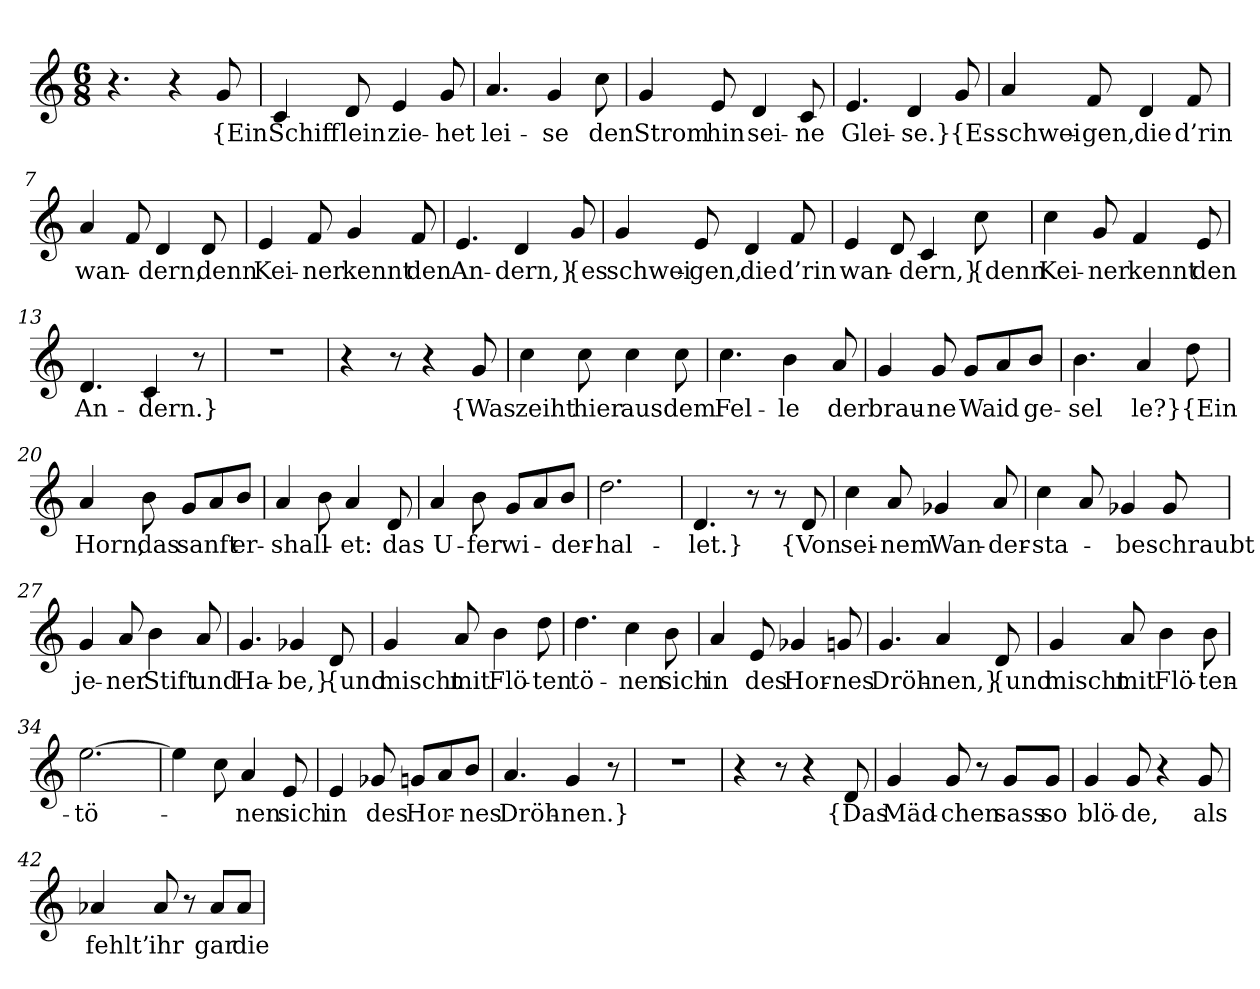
**kern	**text
*part1	*part1
*staff1	*staff1
*clefG2	*
*k[]	*
*M6/8	*
=1	=1
4.r	.
4r	.
8g	{Ein
=2	=2
4c	Schiff
8d	lein
4e	zie-
8g	-het
=3	=3
4.a	lei-
4g	-se
8cc	den
=4	=4
4g	Strom
8e	hin
4d	sei-
8c	-ne
=5	=5
4.e	Glei-
4d	-se.}
8g	{Es
=6	=6
4a	schwei-
8f	-gen,
4d	die
8f	d’rin
=7	=7
4a	wan-
8f	.
4d	-dern,
8d	denn
=8	=8
4e	Kei-
8f	-ner
4g	kennt
8f	den
=9	=9
4.e	An-
4d	-dern,}
8g	{es
=10	=10
4g	schwei-
8e	gen,
4d	die
8f	d’rin
=11	=11
4e	wan-
8d	.
4c	-dern,}
8cc	{denn
=12	=12
4cc	Kei-
8g	-ner
4f	kennt
8e	den
=13	=13
4.d	An-
4c	-dern.}
8r	.
=14	=14
2.r	.
=15	=15
4r	.
8r	.
4r	.
8g	{Was
=16	=16
4cc	zeiht
8cc	hier
4cc	aus
8cc	dem
=17	=17
4.cc	Fel-
4b	-le
8a	der
=18	=18
4g	brau-
8g	-ne
8g/L	Waid
8a/	.
8b/J	ge-
=19	=19
4.b	-sel
4a	-le?}
8dd	{Ein
=20	=20
4a	Horn,
8b	das
8g/L	sanft
8a/	.
8b/J	er-
=21	=21
4a	-shall-
8b	.
4a	-et:
8d	das
=22	=22
4a	U-
8b	-fer
8g/L	wi-
8a/	.
8b/J	-der-
=23	=23
2.dd	-hal-
=24	=24
4.d	-let.}
8r	.
8r	.
8d	{Von
=25	=25
4cc	sei-
8a	-nem
4g-X	Wan-
8a	-der-
=26	=26
4cc	-sta-
8a	.
4g-X	-be
8g-	schraubt
=27	=27
4g	je-
8a	-ner
4b	Stift
8a	und
=28	=28
4.g	Ha-
4g-X	-be,}
8d	{und
=29	=29
4g	mischt
8a	mit
4b	Flö-
8dd	-ten
=30	=30
4.dd	tö-
4cc	nen
8b	sich
=31	=31
4a	in
8e	des
4g-X	Hor-
8gn	nes
=32	=32
4.g	Dröh-
4a	-nen,}
8d	{und
=33	=33
4g	mischt
8a	mit
4b	Flö-
8b	-ten-
=34	=34
[2.ee	-tö-
=35	=35
4ee]	.
8cc	.
4a	-nen
8e	sich
=36	=36
4e	in
8g-X	des
8gn/L	Hor-
8a/	.
8b/J	-nes
=37	=37
4.a	Dröh-
4g	-nen.}
8r	.
=38	=38
2.r	.
=39	=39
4r	.
8r	.
4r	.
8d	{Das
=40	=40
4g	Mäd-
8g	-chen
8r	.
8g/L	sass
8g/J	so
=41	=41
4g	blö-
8g	-de,
4r	.
8g	als
=42	=42
4a-X	fehlt’
8a-	ihr
8r	.
8a-/L	gar
8a-/J	die
=	=
*-	*-
